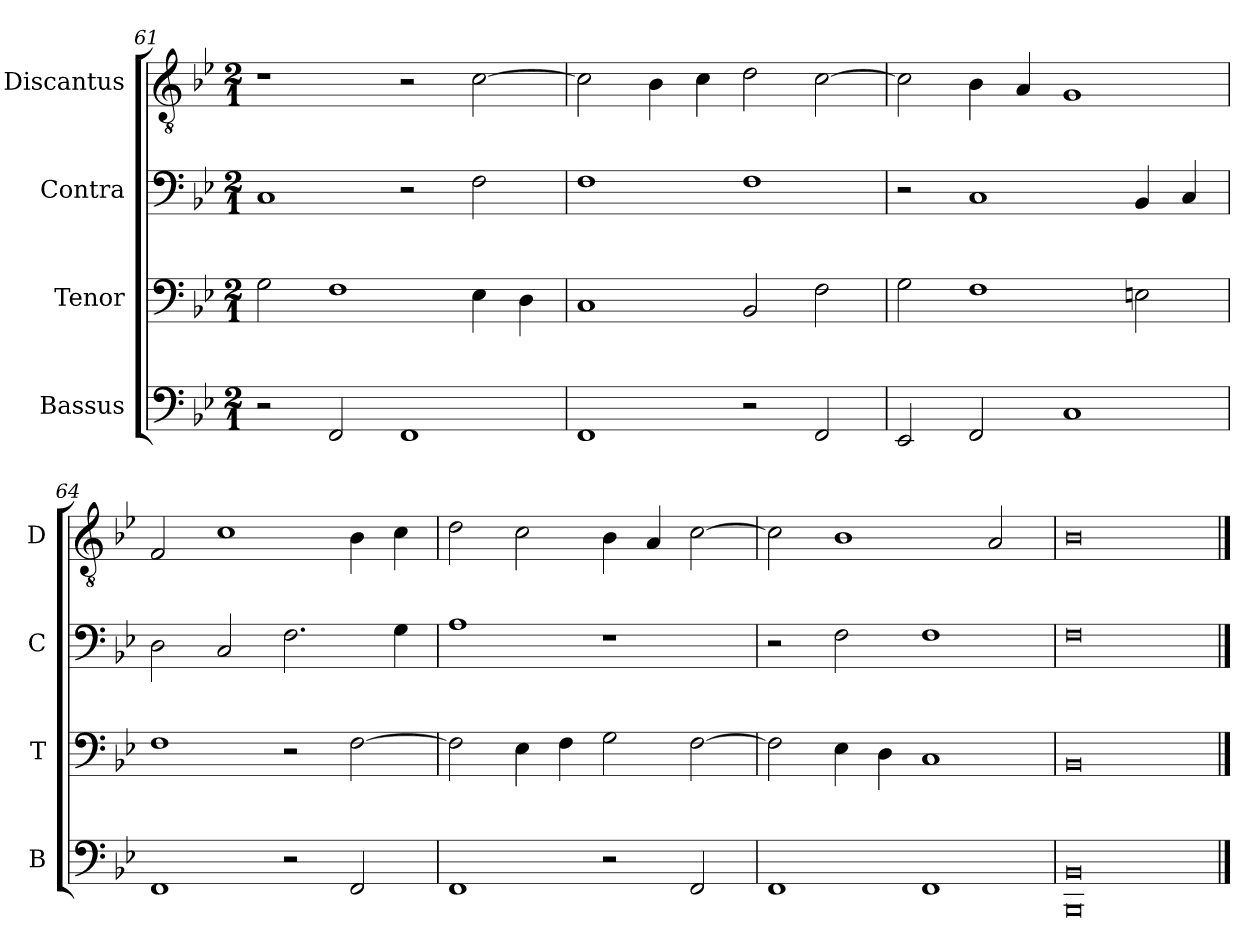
**kern	**kern	**kern	**kern
*part4	*part3	*part2	*part1
*staff4	*staff3	*staff2	*staff1
*I"Bassus	*I"Tenor	*I"Contra	*I"Discantus
*I'B	*I'T	*I'C	*I'D
*clefF4	*clefF4	*clefF4	*clefGv2
*k[b-e-]	*k[b-e-]	*k[b-e-]	*k[b-e-]
*M2/1	*M2/1	*M2/1	*M2/1
=61	=61	=61	=61
2r	2G\	1C	1r
2FF/	1F	.	.
1FF	.	2r	2r
.	4E-\	2F\	[2c\
.	4D\	.	.
=62	=62	=62	=62
1FF	1C	1F	2c\]
.	.	.	4B-\
.	.	.	4c\
2r	2BB-/	1F	2d\
2FF/	2F\	.	[2c\
=63	=63	=63	=63
2EE-/	2G\	2r	2c\]
2FF/	1F	1C	4B-\
.	.	.	4A/
1C	.	.	1G
.	2En\	4BB-/	.
.	.	4C/	.
=64	=64	=64	=64
1FF	1F	2D\	2F/
.	.	2C/	1c
2r	2r	2.F\	.
2FF/	[2F\	.	4B-\
.	.	4G\	4c\
=65	=65	=65	=65
1FF	2F\]	1A	2d\
.	4E-\	.	2c\
.	4F\	.	.
2r	2G\	1r	4B-\
.	.	.	4A/
2FF/	[2F\	.	[2c\
=66	=66	=66	=66
1FF	2F\]	2r	2c\]
.	4E-\	2F\	1B-
.	4D\	.	.
1FF	1C	1F	.
.	.	.	2A/
=67	=67	=67	=67
*^	*	*	*
0BBB-\	0BB-/	0BB-	0F	0B-
*v	*v	*	*	*
==	==	==	==
*-	*-	*-	*-
